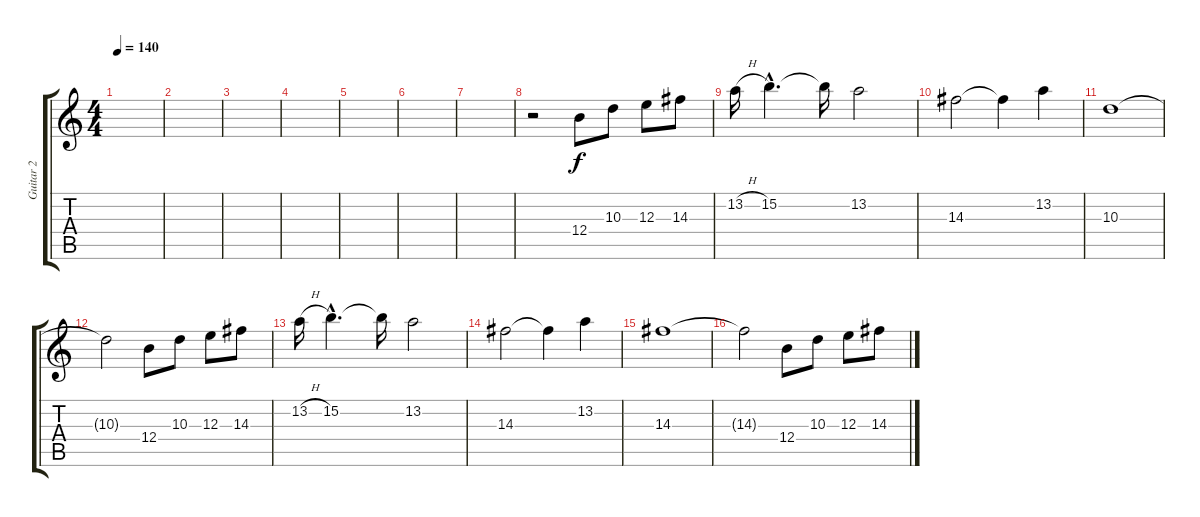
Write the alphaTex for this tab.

\track ("Guitar 2" "Guitar 2") {instrument acousticguitarsteel}
\staff {score tabs}
\tuning (Db4 Ab3 E3 B2 Gb2 B1) {hide}
\ts (4 4)
\tempo 140
\clef g2
\ks c
|
|
|
|
|
|
|
r.2 12.4.8 10.3.8 12.3.8 14.3.8 |
13.2{h}.16 15.2{hac}.4{d} 15.2{t}.16 13.2.2 |
14.3.2 14.3{t}.4 13.2.4 |
10.3.1 |
10.3{t}.2 12.4.8 10.3.8 12.3.8 14.3.8 |
13.2{h}.16 15.2{hac}.4{d} 15.2{t}.16 13.2.2 |
14.3.2 14.3{t}.4 13.2.4 |
14.3.1 |
14.3{t}.2 12.4.8 10.3.8 12.3.8 14.3.8
